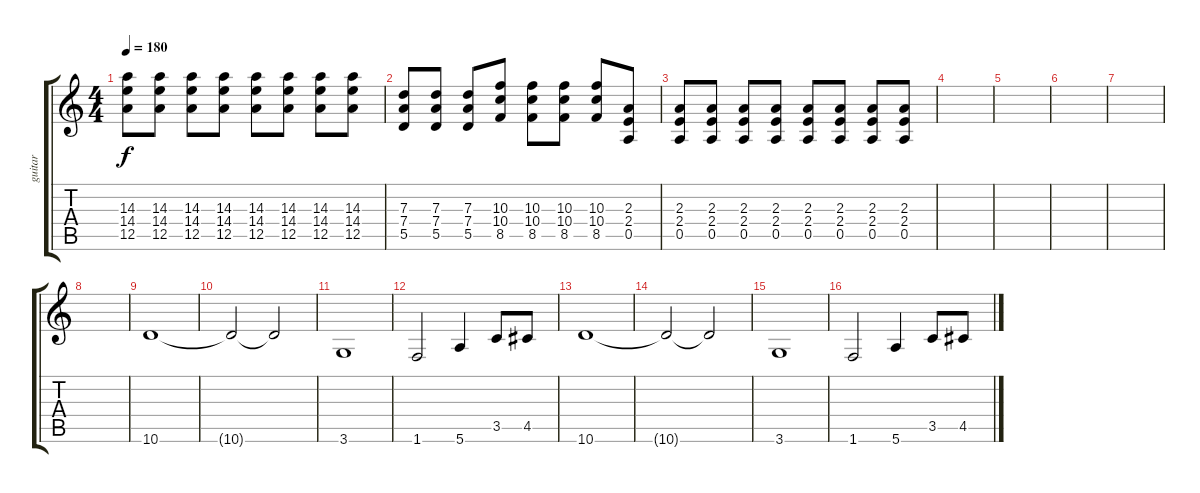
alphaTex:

\track ("guitar" "guitar") {instrument distortionguitar}
\staff {score tabs}
\tuning (E4 B3 G3 D3 A2 E2) {hide}
\ts (4 4)
\tempo 180
\clef g2
\ks c
(14.3 14.4 12.5).8{dy f} (14.3 14.4 12.5).8 (14.3 14.4 12.5).8 (14.3 14.4 12.5).8 (14.3 14.4 12.5).8 (14.3 14.4 12.5).8 (14.3 14.4 12.5).8 (14.3 14.4 12.5).8 |
(7.3 7.4 5.5).8 (7.3 7.4 5.5).8 (7.3 7.4 5.5).8 (10.3 10.4 8.5).8 (10.3 10.4 8.5).8 (10.3 10.4 8.5).8 (10.3 10.4 8.5).8 (2.3 2.4 0.5).8 |
(2.3 2.4 0.5).8 (2.3 2.4 0.5).8 (2.3 2.4 0.5).8 (2.3 2.4 0.5).8 (2.3 2.4 0.5).8 (2.3 2.4 0.5).8 (2.3 2.4 0.5).8 (2.3 2.4 0.5).8 |
|
|
|
|
|
10.6.1 |
10.6{t}.2 10.6{t}.2 |
3.6.1 |
1.6.2 5.6.4 3.5.8 4.5.8 |
10.6.1 |
10.6{t}.2 10.6{t}.2 |
3.6.1 |
1.6.2 5.6.4 3.5.8 4.5.8
